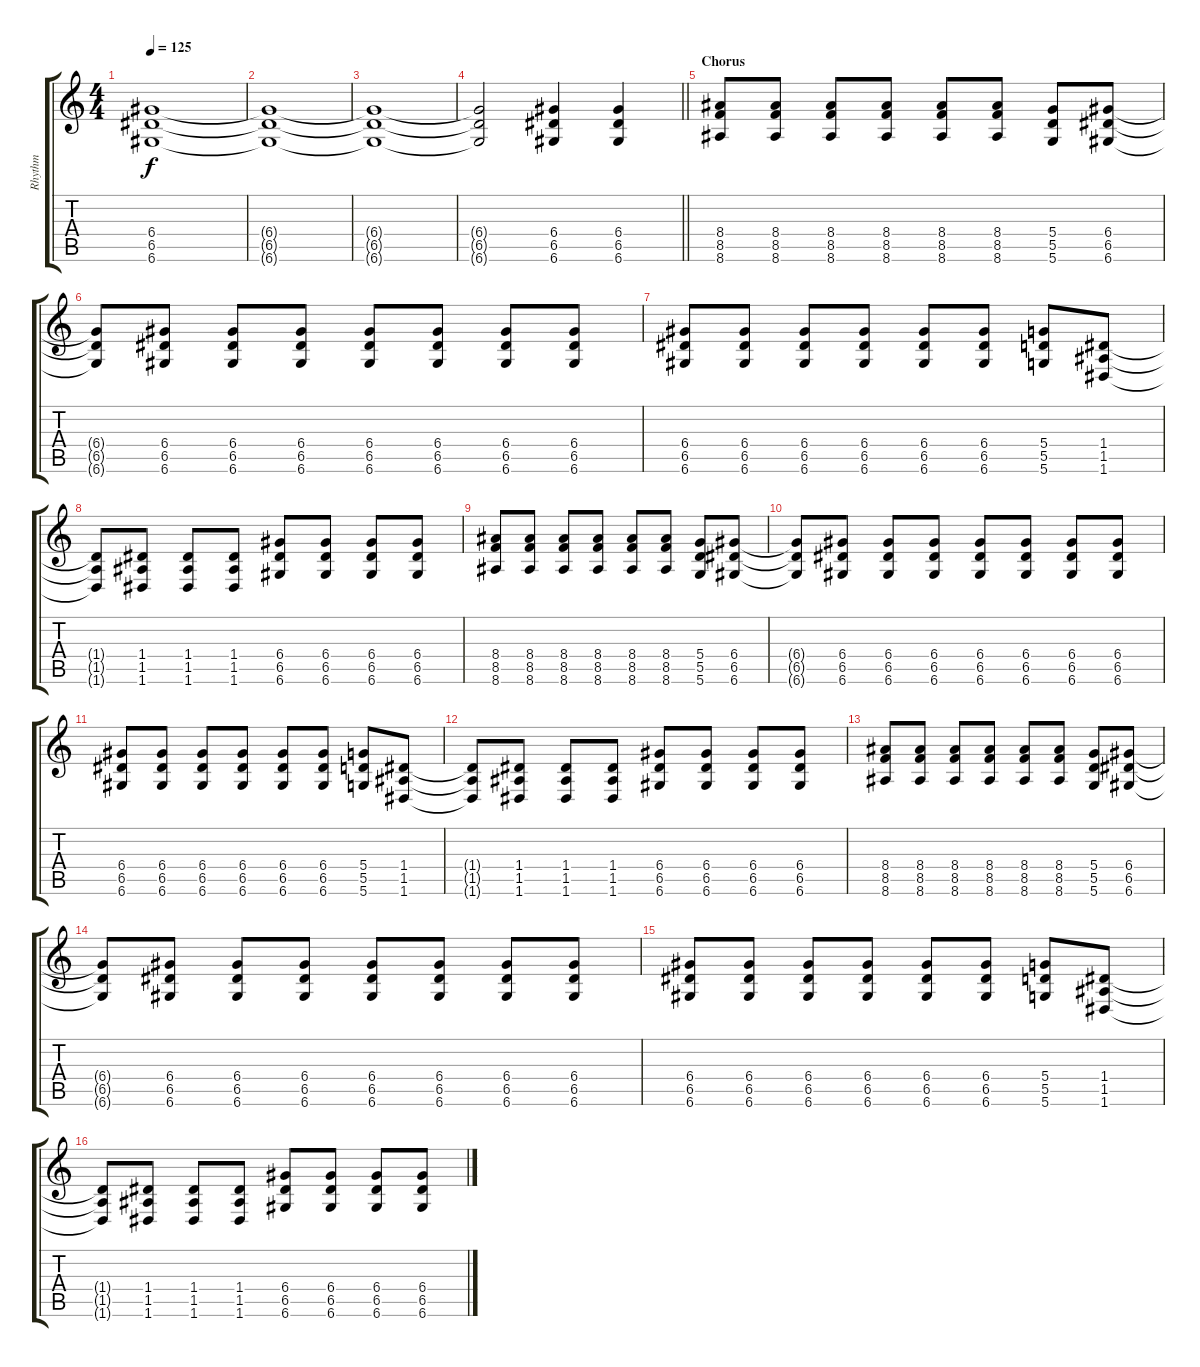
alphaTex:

\track ("Rhythm" "Rhythm") {instrument distortionguitar}
\staff {score tabs}
\tuning (E4 B3 G3 D3 A2 D2) {hide}
\ts (4 4)
\tempo 125
\clef g2
\ks c
(6.4{t} 6.5{t} 6.6{t}).1{dy f} |
(6.4{t} 6.5{t} 6.6{t}).1 |
(6.4{t} 6.5{t} 6.6{t}).1 |
\barLineRight lightlight
(6.4{t} 6.5{t} 6.6{t}).2 (6.4 6.5 6.6).4 (6.4 6.5 6.6).4 |
\section ("" "Chorus")
(8.4 8.5 8.6).8 (8.4 8.5 8.6).8 (8.4 8.5 8.6).8 (8.4 8.5 8.6).8 (8.4 8.5 8.6).8 (8.4 8.5 8.6).8 (5.4 5.5 5.6).8 (6.4 6.5 6.6).8 |
(6.4{t} 6.5{t} 6.6{t}).8 (6.4 6.5 6.6).8 (6.4 6.5 6.6).8 (6.4 6.5 6.6).8 (6.4 6.5 6.6).8 (6.4 6.5 6.6).8 (6.4 6.5 6.6).8 (6.4 6.5 6.6).8 |
(6.4 6.5 6.6).8 (6.4 6.5 6.6).8 (6.4 6.5 6.6).8 (6.4 6.5 6.6).8 (6.4 6.5 6.6).8 (6.4 6.5 6.6).8 (5.4 5.5 5.6).8 (1.4 1.5 1.6).8 |
(1.4{t} 1.5{t} 1.6{t}).8 (1.4 1.5 1.6).8 (1.4 1.5 1.6).8 (1.4 1.5 1.6).8 (6.4 6.5 6.6).8 (6.4 6.5 6.6).8 (6.4 6.5 6.6).8 (6.4 6.5 6.6).8 |
(8.4 8.5 8.6).8 (8.4 8.5 8.6).8 (8.4 8.5 8.6).8 (8.4 8.5 8.6).8 (8.4 8.5 8.6).8 (8.4 8.5 8.6).8 (5.4 5.5 5.6).8 (6.4 6.5 6.6).8 |
(6.4{t} 6.5{t} 6.6{t}).8 (6.4 6.5 6.6).8 (6.4 6.5 6.6).8 (6.4 6.5 6.6).8 (6.4 6.5 6.6).8 (6.4 6.5 6.6).8 (6.4 6.5 6.6).8 (6.4 6.5 6.6).8 |
(6.4 6.5 6.6).8 (6.4 6.5 6.6).8 (6.4 6.5 6.6).8 (6.4 6.5 6.6).8 (6.4 6.5 6.6).8 (6.4 6.5 6.6).8 (5.4 5.5 5.6).8 (1.4 1.5 1.6).8 |
(1.4{t} 1.5{t} 1.6{t}).8 (1.4 1.5 1.6).8 (1.4 1.5 1.6).8 (1.4 1.5 1.6).8 (6.4 6.5 6.6).8 (6.4 6.5 6.6).8 (6.4 6.5 6.6).8 (6.4 6.5 6.6).8 |
(8.4 8.5 8.6).8 (8.4 8.5 8.6).8 (8.4 8.5 8.6).8 (8.4 8.5 8.6).8 (8.4 8.5 8.6).8 (8.4 8.5 8.6).8 (5.4 5.5 5.6).8 (6.4 6.5 6.6).8 |
(6.4{t} 6.5{t} 6.6{t}).8 (6.4 6.5 6.6).8 (6.4 6.5 6.6).8 (6.4 6.5 6.6).8 (6.4 6.5 6.6).8 (6.4 6.5 6.6).8 (6.4 6.5 6.6).8 (6.4 6.5 6.6).8 |
(6.4 6.5 6.6).8 (6.4 6.5 6.6).8 (6.4 6.5 6.6).8 (6.4 6.5 6.6).8 (6.4 6.5 6.6).8 (6.4 6.5 6.6).8 (5.4 5.5 5.6).8 (1.4 1.5 1.6).8 |
(1.4{t} 1.5{t} 1.6{t}).8 (1.4 1.5 1.6).8 (1.4 1.5 1.6).8 (1.4 1.5 1.6).8 (6.4 6.5 6.6).8 (6.4 6.5 6.6).8 (6.4 6.5 6.6).8 (6.4 6.5 6.6).8
